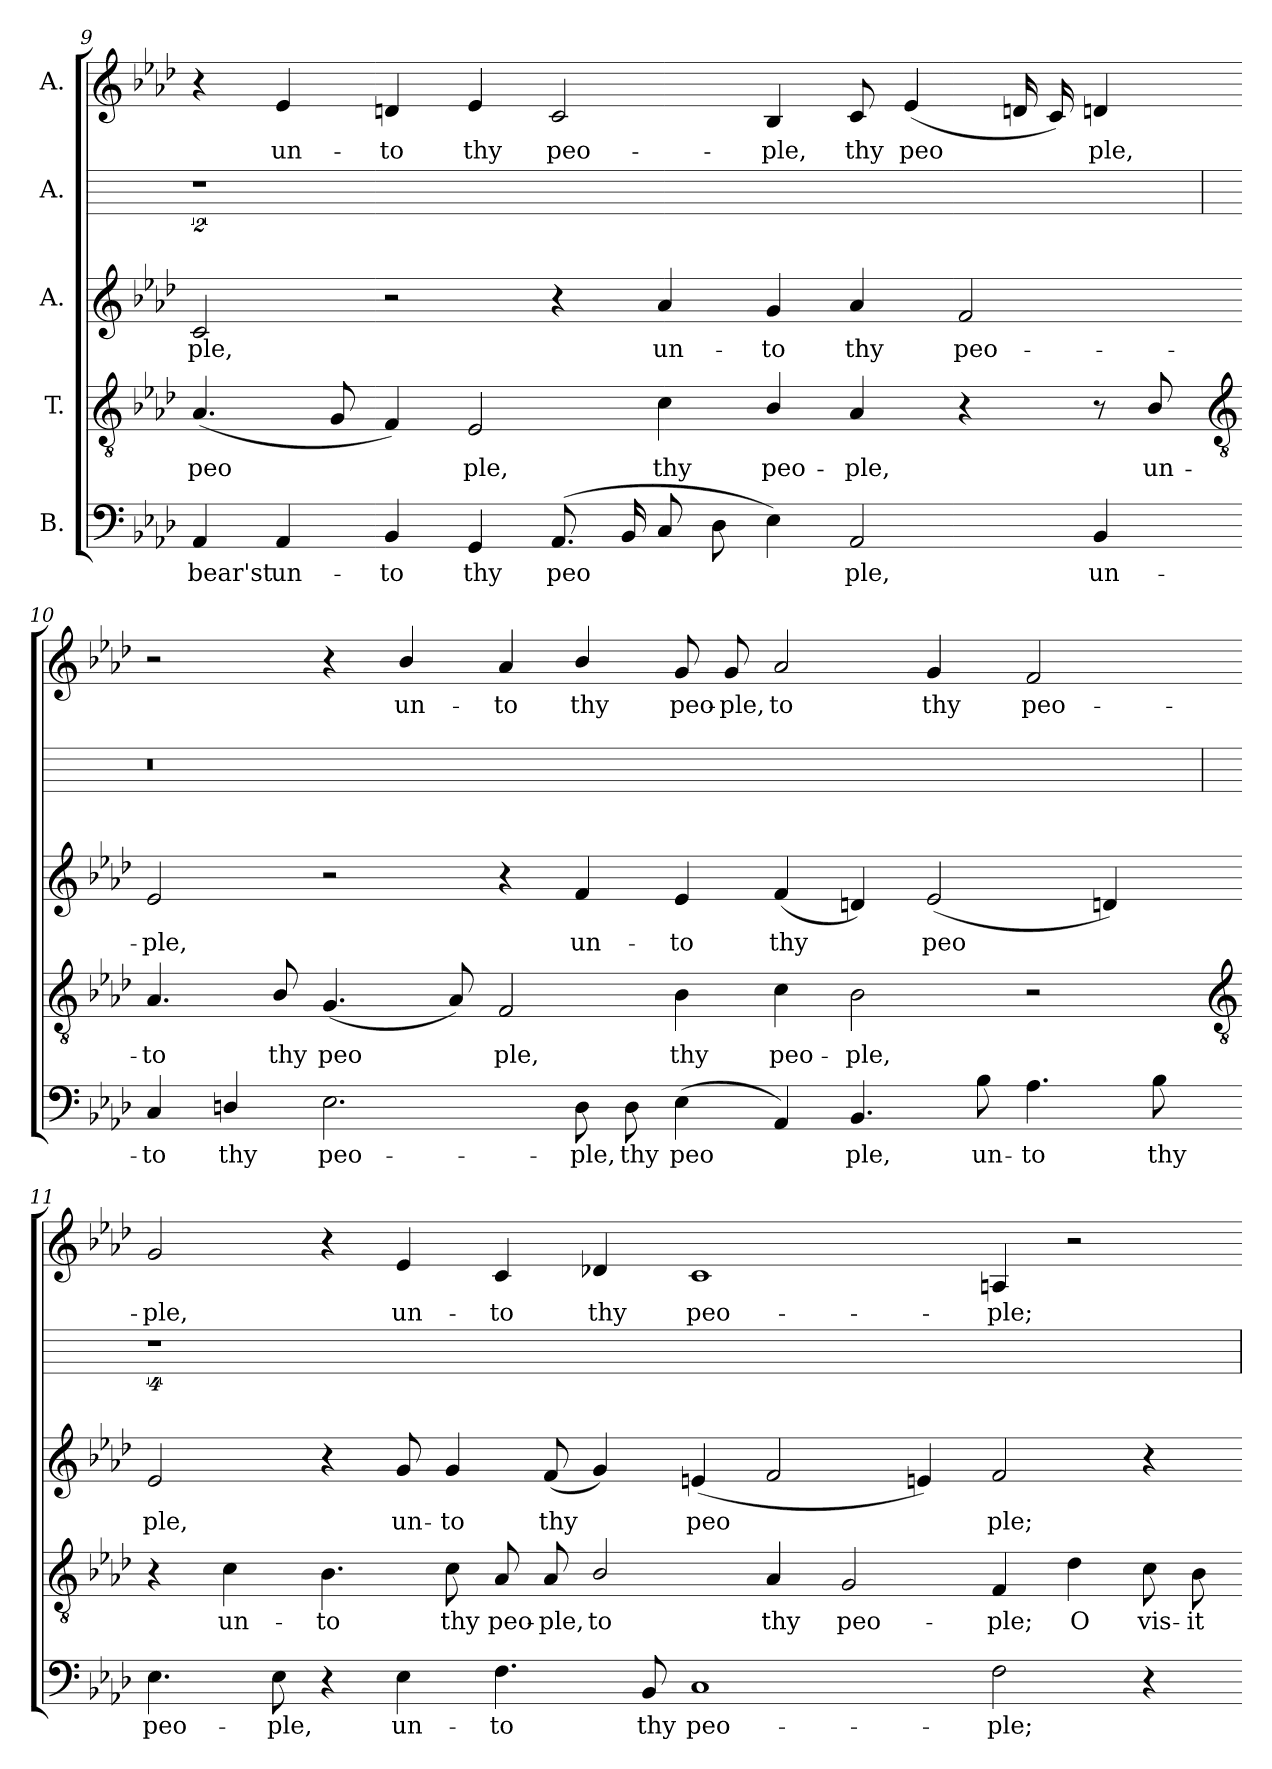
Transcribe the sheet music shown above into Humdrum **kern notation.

**kern	**text	**kern	**text	**kern	**text	**kern	**kern	**text
*part5	*part5	*part4	*part4	*part3	*part3	*part2	*part1	*part1
*staff5	*staff5	*staff4	*staff4	*staff3	*staff3	*staff2	*staff1	*staff1
*I"B.	*	*I"T.	*	*I"A.	*	*I"A.	*I"A.	*
!!LO:LB:g=z
*clefF4	*	*clefGv2	*	*clefG2	*	*	*clefG2	*
*k[b-e-a-d-]	*	*k[b-e-a-d-]	*	*k[b-e-a-d-]	*	*	*k[b-e-a-d-]	*
*A-:	*	*A-:	*	*A-:	*	*	*A-:	*
=9	=9	=9	=9	=9	=9	=9	=9	=9
!	!LO:LY:b	!	!LO:LY:b	!	!LO:LY:b	!	!	!
4AA-	bear'st	(<4.A-	peo	2c	ple,	2%5r	4r	.
!	!LO:LY:b	!	!	!	!	!	!	!LO:LY:b
4AA-	un-	.	.	.	.	.	4e-	un-
.	.	8G	.	.	.	.	.	.
!	!LO:LY:b	!	!	!	!	!	!	!LO:LY:b
4BB-	-to	4F)	.	2r	.	.	4dn	-to
!	!LO:LY:b	!	!LO:LY:b	!	!	!	!	!LO:LY:b
4GG	thy	2E-	ple,	.	.	.	4e-	thy
!	!LO:LY:b	!	!	!	!	!	!	!LO:LY:b
(>8.AA-	peo	.	.	4r	.	.	2c	peo-
16BB-	.	.	.	.	.	.	.	.
!	!	!	!LO:LY:b	!	!LO:LY:b	!	!	!
8C	.	4c	thy	4a-	un-	.	.	.
8D-	.	.	.	.	.	.	.	.
!	!	!	!LO:LY:b	!	!LO:LY:b	!	!	!LO:LY:b
4E-)	.	4B-/	peo-	4g	-to	.	4B-	-ple,
!	!LO:LY:b	!	!LO:LY:b	!	!LO:LY:b	!	!	!LO:LY:b
2AA-	ple,	4A-/	-ple,	4a-	thy	.	8c	thy
!	!	!	!	!	!	!	!	!LO:LY:b
.	.	.	.	.	.	.	(<4e-	peo
!	!	!	!	!	!LO:LY:b	!	!	!
.	.	4r	.	2f	peo-	.	.	.
.	.	.	.	.	.	.	16dn	.
.	.	.	.	.	.	.	16c)	.
!	!LO:LY:b	!	!	!	!	!	!	!LO:LY:b
4BB-	un-	8r	.	.	.	.	4dn	ple,
!	!	!	!LO:LY:b	!	!	!	!	!
.	.	8B-/	un-	.	.	.	.	.
!!LO:LB:g=z
=10-	=10-	=10-	=10-	=10-	=10-	=10	=10-	=10-
*	*	*clefGv2	*	*	*	*	*	*
!	!LO:LY:b	!	!LO:LY:b	!	!LO:LY:b	!	!	!
4C	-to	4.A-/	-to	2e-	-ple,	0.r	2r	.
!	!LO:LY:b	!	!	!	!	!	!	!
4Dn/	thy	.	.	.	.	.	.	.
!	!	!	!LO:LY:b	!	!	!	!	!
.	.	8B-/	thy	.	.	.	.	.
!	!LO:LY:b	!	!LO:LY:b	!	!	!	!	!
2.E-	peo-	(<4.G	peo	2r	.	.	4r	.
!	!	!	!	!	!	!	!	!LO:LY:b
.	.	.	.	.	.	.	4b-/	un-
.	.	8A-)	.	.	.	.	.	.
!	!	!	!LO:LY:b	!	!	!	!	!LO:LY:b
.	.	2F	ple,	4r	.	.	4a-/	-to
!	!LO:LY:b	!	!	!	!LO:LY:b	!	!	!LO:LY:b
8D	-ple,	.	.	4f	un-	.	4b-/	thy
!	!LO:LY:b	!	!	!	!	!	!	!
8D	thy	.	.	.	.	.	.	.
!	!LO:LY:b	!	!LO:LY:b	!	!LO:LY:b	!	!	!LO:LY:b
(>4E-	peo	4B-	thy	4e-	-to	.	8g	peo-
!	!	!	!	!	!	!	!	!LO:LY:b
.	.	.	.	.	.	.	8g	-ple,
!	!	!	!LO:LY:b	!	!LO:LY:b	!	!	!LO:LY:b
4AA-)	.	4c	peo-	(<4f	thy	.	2a-	to
!	!LO:LY:b	!	!LO:LY:b	!	!	!	!	!
4.BB-	ple,	2B-	-ple,	4dn)	.	.	.	.
!	!	!	!	!	!LO:LY:b	!	!	!LO:LY:b
.	.	.	.	(<2e-	peo	.	4g	thy
!	!LO:LY:b	!	!	!	!	!	!	!
8B-	un-	.	.	.	.	.	.	.
!	!LO:LY:b	!	!	!	!	!	!	!LO:LY:b
4.A-	-to	2r	.	.	.	.	2f	peo-
.	.	.	.	4dn)	.	.	.	.
!	!LO:LY:b	!	!	!	!	!	!	!
8B-	thy	.	.	.	.	.	.	.
!!LO:LB:g=z
=11-	=11-	=11-	=11-	=11-	=11-	=11	=11-	=11-
*	*	*clefGv2	*	*	*	*	*	*
!	!LO:LY:b	!	!	!	!LO:LY:b	!	!	!LO:LY:b
4.E-	peo-	4r	.	2e-	ple,	4%13r	2g	-ple,
!	!	!	!LO:LY:b	!	!	!	!	!
.	.	4c	un-	.	.	.	.	.
!	!LO:LY:b	!	!	!	!	!	!	!
8E-	-ple,	.	.	.	.	.	.	.
!	!	!	!LO:LY:b	!	!	!	!	!
4r	.	4.B-	-to	4r	.	.	4r	.
!	!LO:LY:b	!	!	!	!LO:LY:b	!	!	!LO:LY:b
4E-	un-	.	.	8g	un-	.	4e-	un-
!	!	!	!LO:LY:b	!	!LO:LY:b	!	!	!
.	.	8c	thy	4g	-to	.	.	.
!	!LO:LY:b	!	!LO:LY:b	!	!	!	!	!LO:LY:b
4.F	-to	8A-	peo-	.	.	.	4c	-to
!	!	!	!LO:LY:b	!	!LO:LY:b	!	!	!
.	.	8A-	-ple,	(<8f	thy	.	.	.
!	!	!	!LO:LY:b	!	!	!	!	!LO:LY:b
.	.	2B-/	to	4g)	.	.	4d-	thy
!	!LO:LY:b	!	!	!	!	!	!	!
8BB-	thy	.	.	.	.	.	.	.
!	!LO:LY:b	!	!	!	!LO:LY:b	!	!	!LO:LY:b
1C	peo-	.	.	(<4en	peo	.	1c	peo-
!	!	!	!LO:LY:b	!	!	!	!	!
.	.	4A-	thy	2f	.	.	.	.
!	!	!	!LO:LY:b	!	!	!	!	!
.	.	2G	peo-	.	.	.	.	.
.	.	.	.	4en)	.	.	.	.
!	!LO:LY:b	!	!LO:LY:b	!	!LO:LY:b	!	!	!LO:LY:b
2F	-ple;	4F	-ple;	2f	ple;	.	4An	-ple;
!	!	!	!LO:LY:b	!	!	!	!	!
.	.	4d-	O	.	.	.	2r	.
!	!	!	!LO:LY:b	!	!	!	!	!
4r	.	8c	vis-	4r	.	.	.	.
!	!	!	!LO:LY:b	!	!	!	!	!
.	.	8B-	-it	.	.	.	.	.
=-	=-	=-	=-	=-	=-	=	=-	=-
*-	*-	*-	*-	*-	*-	*-	*-	*-
